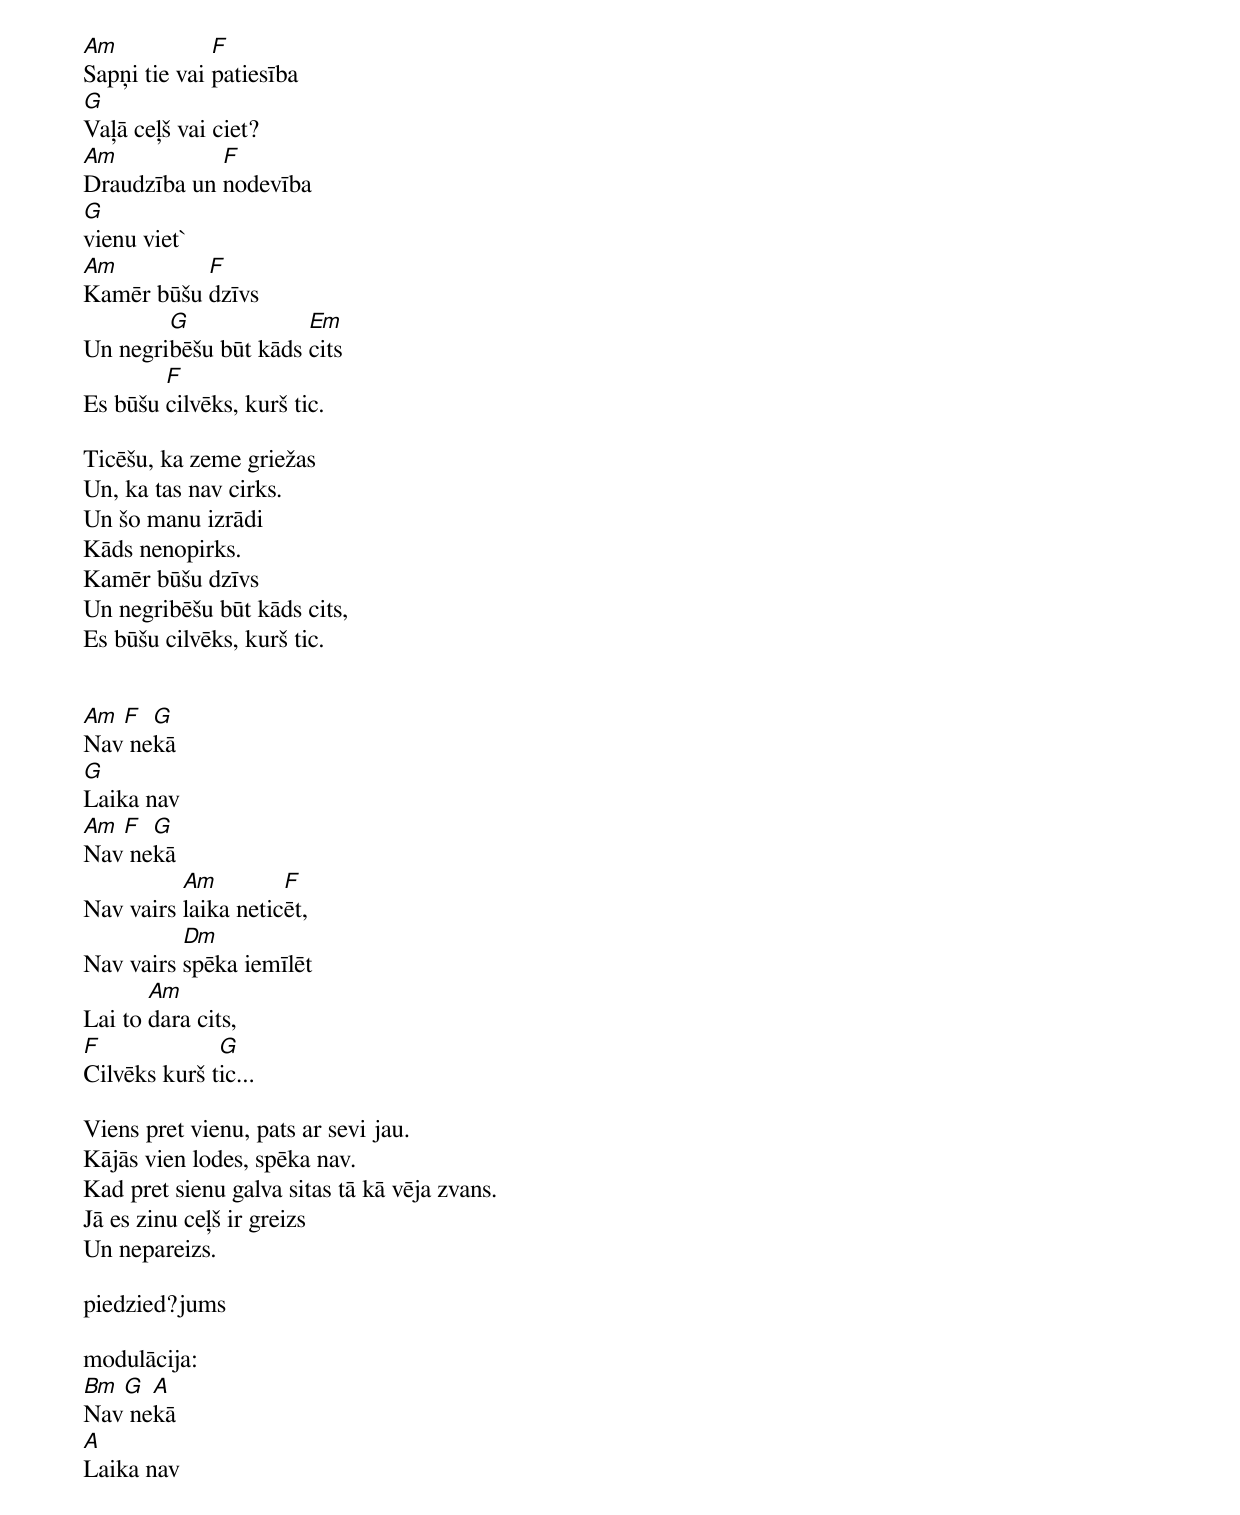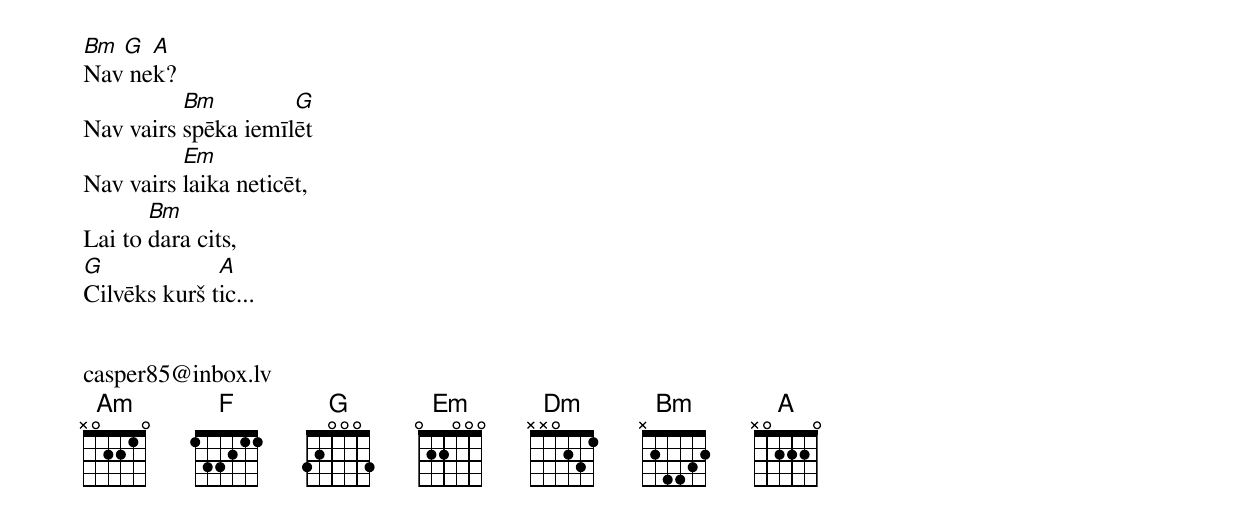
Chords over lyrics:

Am            F
Sapņi tie vai patiesība
G
Vaļā ceļš vai ciet?
Am           F
Draudzība un nodevība
G
vienu viet`
Am         F
Kamēr būšu dzīvs
        G             Em
Un negribēšu būt kāds cits
        F
Es būšu cilvēks, kurš tic.

Ticēšu, ka zeme griežas
Un, ka tas nav cirks.
Un šo manu izrādi
Kāds nenopirks.
Kamēr būšu dzīvs
Un negribēšu būt kāds cits,
Es būšu cilvēks, kurš tic.


Am F  G
Nav nekā
G
Laika nav
Am F  G
Nav nekā
          Am         F
Nav vairs laika neticēt,
          Dm
Nav vairs spēka iemīlēt
       Am
Lai to dara cits,
F             G
Cilvēks kurš tic...

Viens pret vienu, pats ar sevi jau.
Kājās vien lodes, spēka nav.
Kad pret sienu galva sitas tā kā vēja zvans.
Jā es zinu ceļš ir greizs
Un nepareizs.

piedzied?jums

modulācija:
Bm G  A
Nav nekā
A
Laika nav
Bm G  A
Nav nek?
          Bm         G
Nav vairs spēka iemīlēt
          Em
Nav vairs laika neticēt,
       Bm
Lai to dara cits,
G             A
Cilvēks kurš tic...


casper85@inbox.lv
